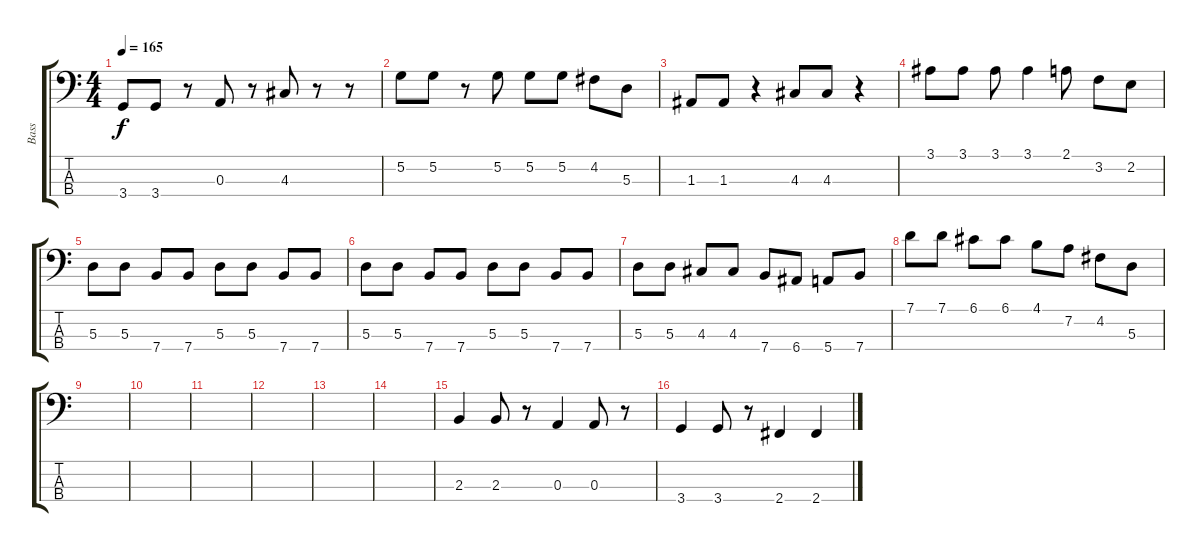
\track ("Bass" "Bass") {instrument electricbassfinger}
\staff {score tabs}
\tuning (G2 D2 A1 E1) {hide}
\ts (4 4)
\tempo 165
\clef f4
\ks c
3.4.8{dy f} 3.4.8 r.8 0.3.8 r.8 4.3.8 r.8 r.8 |
5.2.8 5.2.8 r.8 5.2.8 5.2.8 5.2.8 4.2.8 5.3.8 |
1.3.8 1.3.8 r.4 4.3.8 4.3.8 r.4 |
3.1.8 3.1.8 3.1.8 3.1.4 2.1.8 3.2.8 2.2.8 |
5.3.8 5.3.8 7.4.8 7.4.8 5.3.8 5.3.8 7.4.8 7.4.8 |
5.3.8 5.3.8 7.4.8 7.4.8 5.3.8 5.3.8 7.4.8 7.4.8 |
5.3.8 5.3.8 4.3.8 4.3.8 7.4.8 6.4.8 5.4.8 7.4.8 |
7.1.8 7.1.8 6.1.8 6.1.8 4.1.8 7.2.8 4.2.8 5.3.8 |
|
|
|
|
|
|
2.3.4 2.3.8 r.8 0.3.4 0.3.8 r.8 |
3.4.4 3.4.8 r.8 2.4.4 2.4.4
